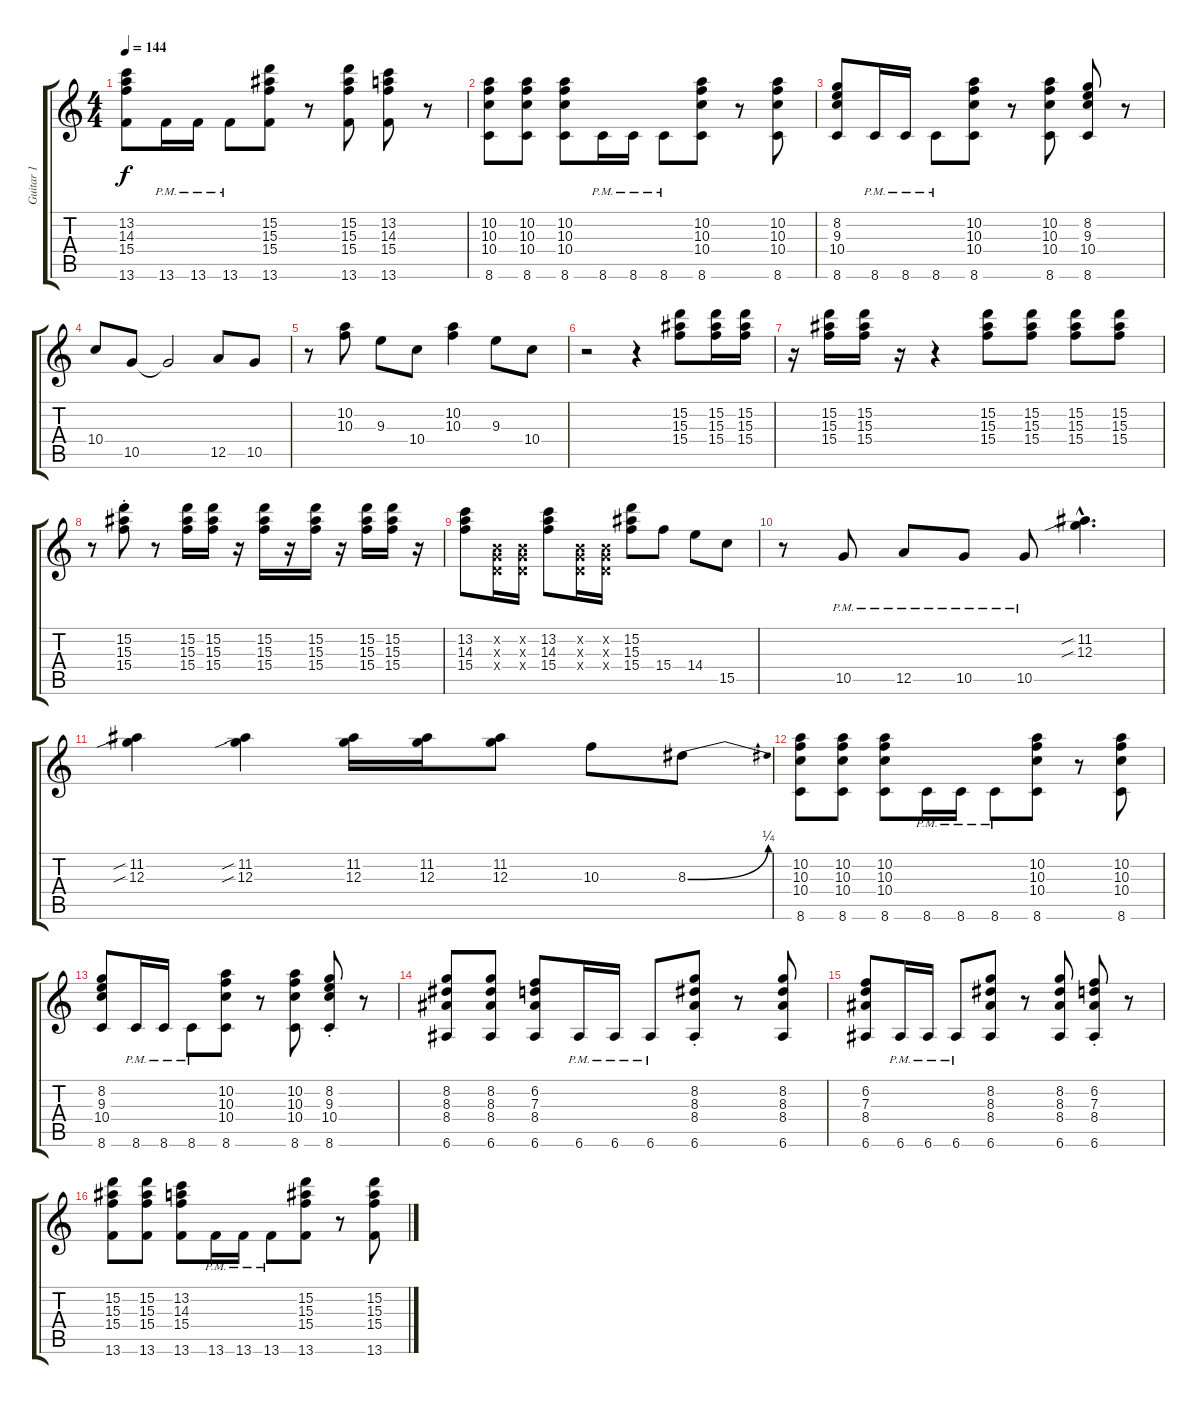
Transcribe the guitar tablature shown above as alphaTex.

\track ("Guitar 1" "Guitar 1") {instrument overdrivenguitar}
\staff {score tabs}
\tuning (E4 B3 G3 D3 A2 E2) {hide}
\ts (4 4)
\tempo 144
\clef g2
\ks c
(13.2 14.3 15.4 13.6).8{dy f} 13.6{pm}.16 13.6{pm}.16 13.6{pm}.8 (15.2 15.3 15.4 13.6).8 r.8 (15.2 15.3 15.4 13.6).8 (13.2 14.3 15.4 13.6).8 r.8 |
(10.2 10.3 10.4 8.6).8 (10.2 10.3 10.4 8.6).8 (10.2 10.3 10.4 8.6).8 8.6{pm}.16 8.6{pm}.16 8.6{pm}.8 (10.2 10.3 10.4 8.6).8 r.8 (10.2 10.3 10.4 8.6).8 |
(8.2 9.3 10.4 8.6).8 8.6{pm}.16 8.6{pm}.16 8.6{pm}.8 (10.2 10.3 10.4 8.6).8 r.8 (10.2 10.3 10.4 8.6).8 (8.2 9.3 10.4 8.6).8 r.8 |
10.4.8 10.5.8 10.5{t}.2 12.5.8 10.5.8 |
r.8 (10.2 10.3).8 9.3.8 10.4.8 (10.2 10.3).4 9.3.8 10.4.8 |
r.2 r.4 (15.2 15.3 15.4).8 (15.2 15.3 15.4).16 (15.2 15.3 15.4).16 |
r.16 (15.2 15.3 15.4).16 (15.2 15.3 15.4).16 r.16 r.4 (15.2 15.3 15.4).8 (15.2 15.3 15.4).8 (15.2 15.3 15.4).8 (15.2 15.3 15.4).8 |
r.8 (15.2 15.3 15.4{st}).8 r.8 (15.2 15.3 15.4).16 (15.2 15.3 15.4).16 r.16 (15.2 15.3 15.4).16 r.16 (15.2 15.3 15.4).16 r.16 (15.2 15.3 15.4).16 (15.2 15.3 15.4).16 r.16 |
(13.2 14.3 15.4).8 (0.2{x} 0.3{x} 0.4{x}).16 (0.2{x} 0.3{x} 0.4{x}).16 (13.2 14.3 15.4).8 (0.2{x} 0.3{x} 0.4{x}).16 (0.2{x} 0.3{x} 0.4{x}).16 (15.2 15.3 15.4).8 15.4.8 14.4.8 15.5.8 |
r.8 10.5{pm}.8 12.5{pm}.8 10.5{pm}.8 10.5{pm}.8 (11.2{sib hac} 12.3{sib hac}).4{d} |
(11.2{sib} 12.3{sib}).4 (11.2{sib} 12.3{sib}).4 (11.2 12.3).16 (11.2 12.3).16 (11.2 12.3).8 10.3.8 8.3{be (bend 0 0 60 1)}.8 |
(10.2 10.3 10.4 8.6).8 (10.2 10.3 10.4 8.6).8 (10.2 10.3 10.4 8.6).8 8.6{pm}.16 8.6{pm}.16 8.6{pm}.8 (10.2 10.3 10.4 8.6).8 r.8 (10.2 10.3 10.4 8.6).8 |
(8.2 9.3 10.4 8.6).8 8.6{pm}.16 8.6{pm}.16 8.6{pm}.8 (10.2 10.3 10.4 8.6).8 r.8 (10.2 10.3 10.4 8.6).8 (8.2{st} 9.3 10.4 8.6).8 r.8 |
(8.2 8.3 8.4 6.6).8 (8.2 8.3 8.4 6.6).8 (6.2 7.3 8.4 6.6).8 6.6{pm}.16 6.6{pm}.16 6.6{pm}.8 (8.2{st} 8.3 8.4 6.6).8 r.8 (8.2 8.3 8.4 6.6).8 |
(6.2 7.3 8.4 6.6).8 6.6{pm}.16 6.6{pm}.16 6.6{pm}.8 (8.2 8.3 8.4 6.6).8 r.8 (8.2 8.3 8.4 6.6).8 (6.2{st} 7.3 8.4 6.6).8 r.8 |
(15.2 15.3 15.4 13.6).8 (15.2 15.3 15.4 13.6).8 (13.2 14.3 15.4 13.6).8 13.6{pm}.16 13.6{pm}.16 13.6{pm}.8 (15.2 15.3 15.4 13.6).8 r.8 (15.2 15.3 15.4 13.6).8
